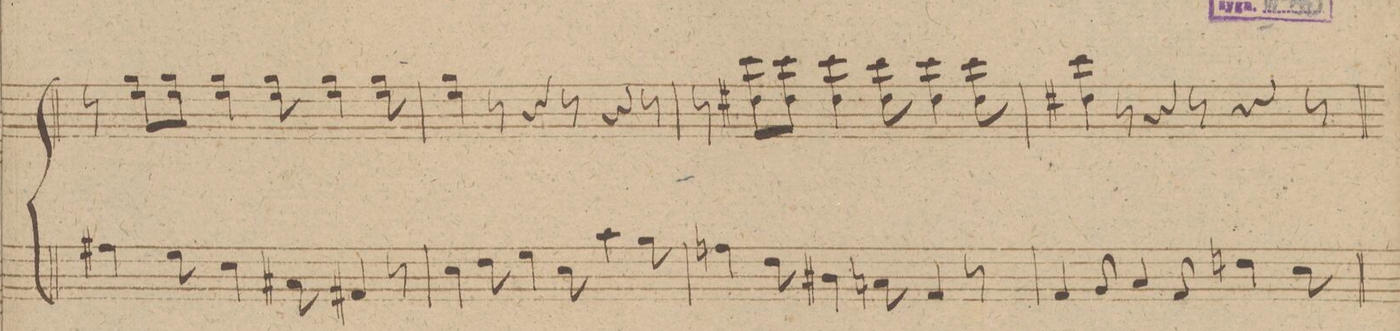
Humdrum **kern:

**kern
*I"Organo.
*clefF4
*k[f#]
*M9/8
4A#X\
8G\
4E\
8C#X\
4AA#X/
8r
=75
4E\
8F#\
4G\
8E\
4c\
8B\
=76
4An\
8F#\
4D#X\
8Cn\
4AA/
8r
=77
4AA/
8BB/
4C/
8AA/
4Fn\
8E\
=78
*-
